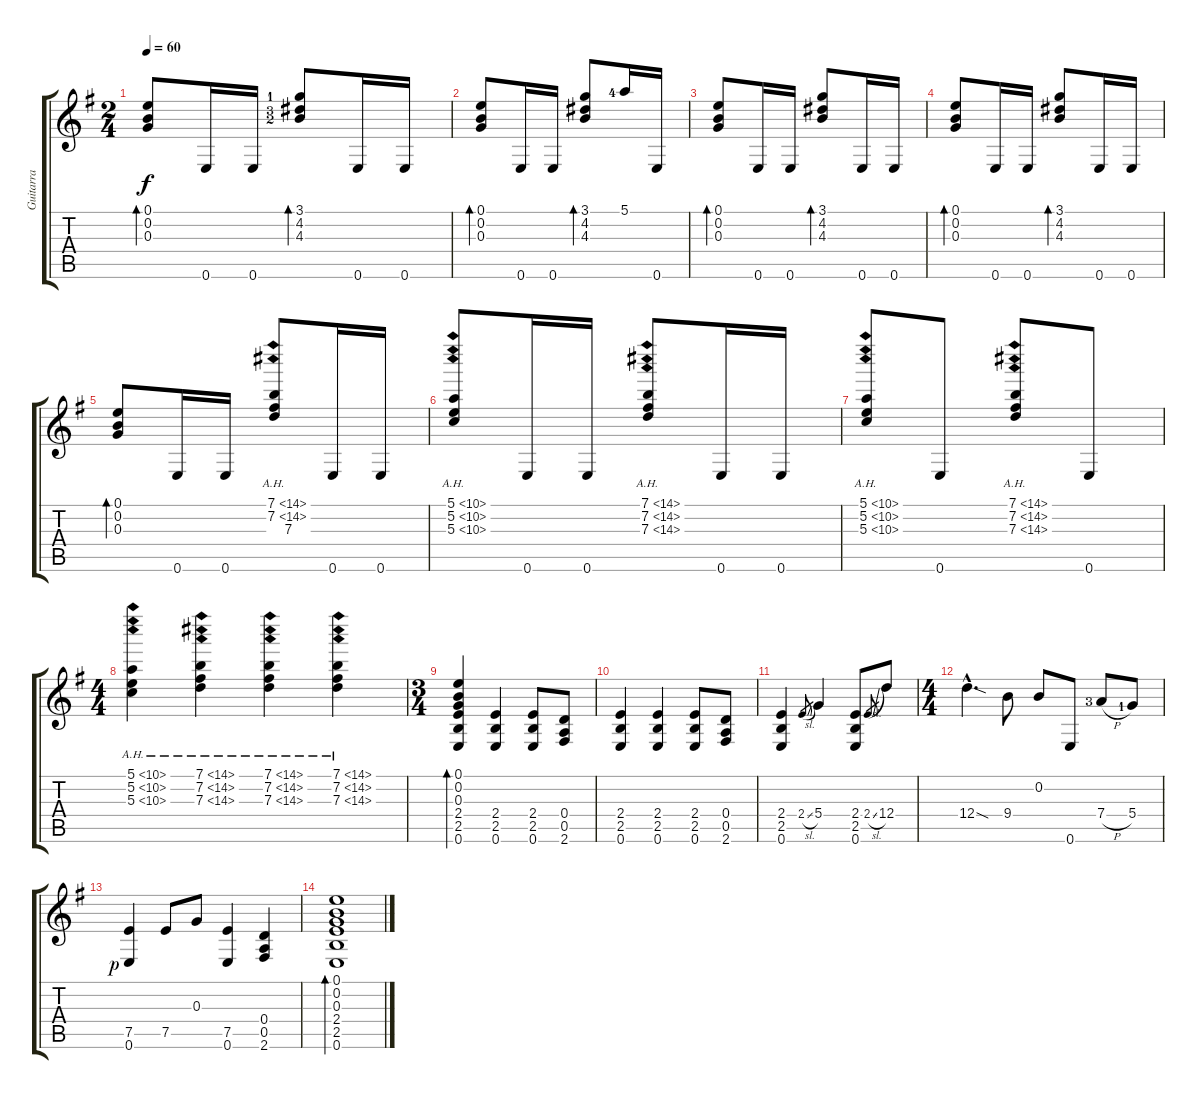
\track ("Guitarra" "Guitarra") {instrument acousticguitarnylon}
\staff {score tabs}
\tuning (E4 B3 G3 D3 A2 E2) {hide}
\ts (2 4)
\tempo 60
\clef g2
\ks g
(0.1 0.2 0.3).8{bd 60 dy f} 0.6.16 0.6.16 (3.1{lf 2} 4.2{lf 4} 4.3{lf 3}).8{bd 60} 0.6.16 0.6.16 |
(0.1 0.2 0.3).8{bd 60} 0.6.16 0.6.16 (3.1 4.2 4.3).8{bd 60} 5.1{lf 5}.16 0.6.16 |
(0.1 0.2 0.3).8{bd 60} 0.6.16 0.6.16 (3.1 4.2 4.3).8{bd 60} 0.6.16 0.6.16 |
(0.1 0.2 0.3).8{bd 60} 0.6.16 0.6.16 (3.1 4.2 4.3).8{bd 60} 0.6.16 0.6.16 |
(0.1 0.2 0.3).8{bd 60} 0.6.16 0.6.16 (7.1{ah 7} 7.2{ah 7} 7.3).8 0.6.16 0.6.16 |
(5.1{ah 5} 5.2{ah 5} 5.3{ah 5}).8 0.6.16 0.6.16 (7.1{ah 7} 7.2{ah 7} 7.3{ah 7}).8 0.6.16 0.6.16 |
(5.1{ah 5} 5.2{ah 5} 5.3{ah 5}).8 0.6.8 (7.1{ah 7} 7.2{ah 7} 7.3{ah 7}).8 0.6.8 |
\ts (4 4)
(5.1{ah 5} 5.2{ah 5} 5.3{ah 5}).4 (7.1{ah 7} 7.2{ah 7} 7.3{ah 7}).4 (7.1{ah 7} 7.2{ah 7} 7.3{ah 7}).4 (7.1{ah 7} 7.2{ah 7} 7.3{ah 7}).4 |
\ts (3 4)
(0.1 0.2 0.3 2.4 2.5 0.6).4{bd 120} (2.4 2.5 0.6).4 (2.4 2.5 0.6).8 (0.4 0.5 2.6).8 |
(2.4 2.5 0.6).4 (2.4 2.5 0.6).4 (2.4 2.5 0.6).8 (0.4 0.5 2.6).8 |
(2.4 2.5 0.6).4 2.4{sl}.8{gr} 5.4.4 (2.4 2.5 0.6).8 2.4{sl}.8{gr} 12.4.8 |
\ts (4 4)
12.4{sod hac}.4{d} 9.4.8 0.2.8 0.6.8 7.4{h lf 4}.8 5.4{lf 2}.8 |
(7.5 0.6{rf 1}).4 7.5.8 0.3.8 (7.5 0.6).4 (0.4 0.5 2.6).4 |
(0.1 0.2 0.3 2.4 2.5 0.6).1{bd 240}
